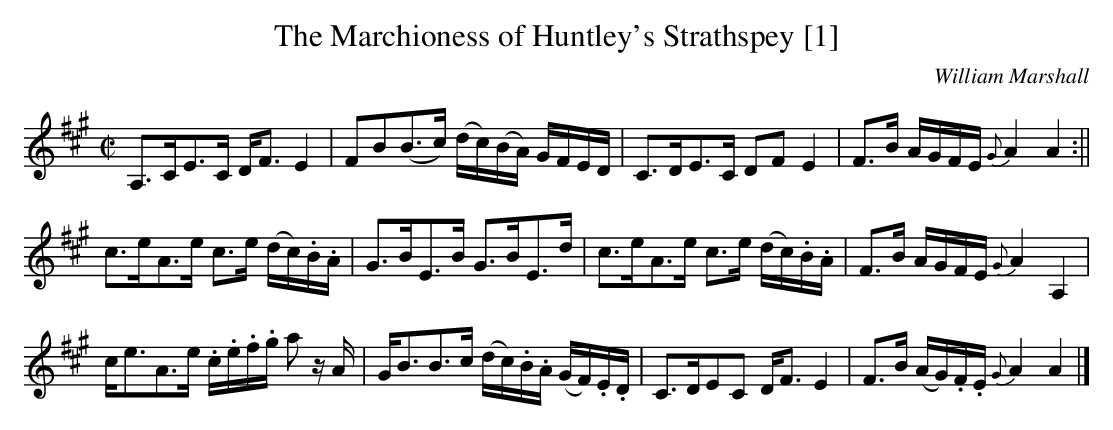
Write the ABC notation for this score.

X:1
T:Marchioness of Huntley's Strathspey [1], The
C:William Marshall
M:C|
L:1/8
K:A
A,>CE>C D<F E2|FB(B>c) (d/c/)(B/A/) G/F/E/D/|C>DE>C DF E2|F>B A/G/F/E/ {G}A2 A2:||
c>eA>e c>e (d/c/).B/.A/|G>BE>B G>BE>d|c>eA>e c>e (d/c/).B/.A/|F>B A/G/F/E/ {G}A2 A,2|
c<eA>e .c/.e/.f/.g/ a z/ A/|G<BB>c (d/c/).B/.A/ (G/F/).E/.D/|C>DEC D<F E2|F>B (A/G/).F/.E/ {G}A2 A2|]
